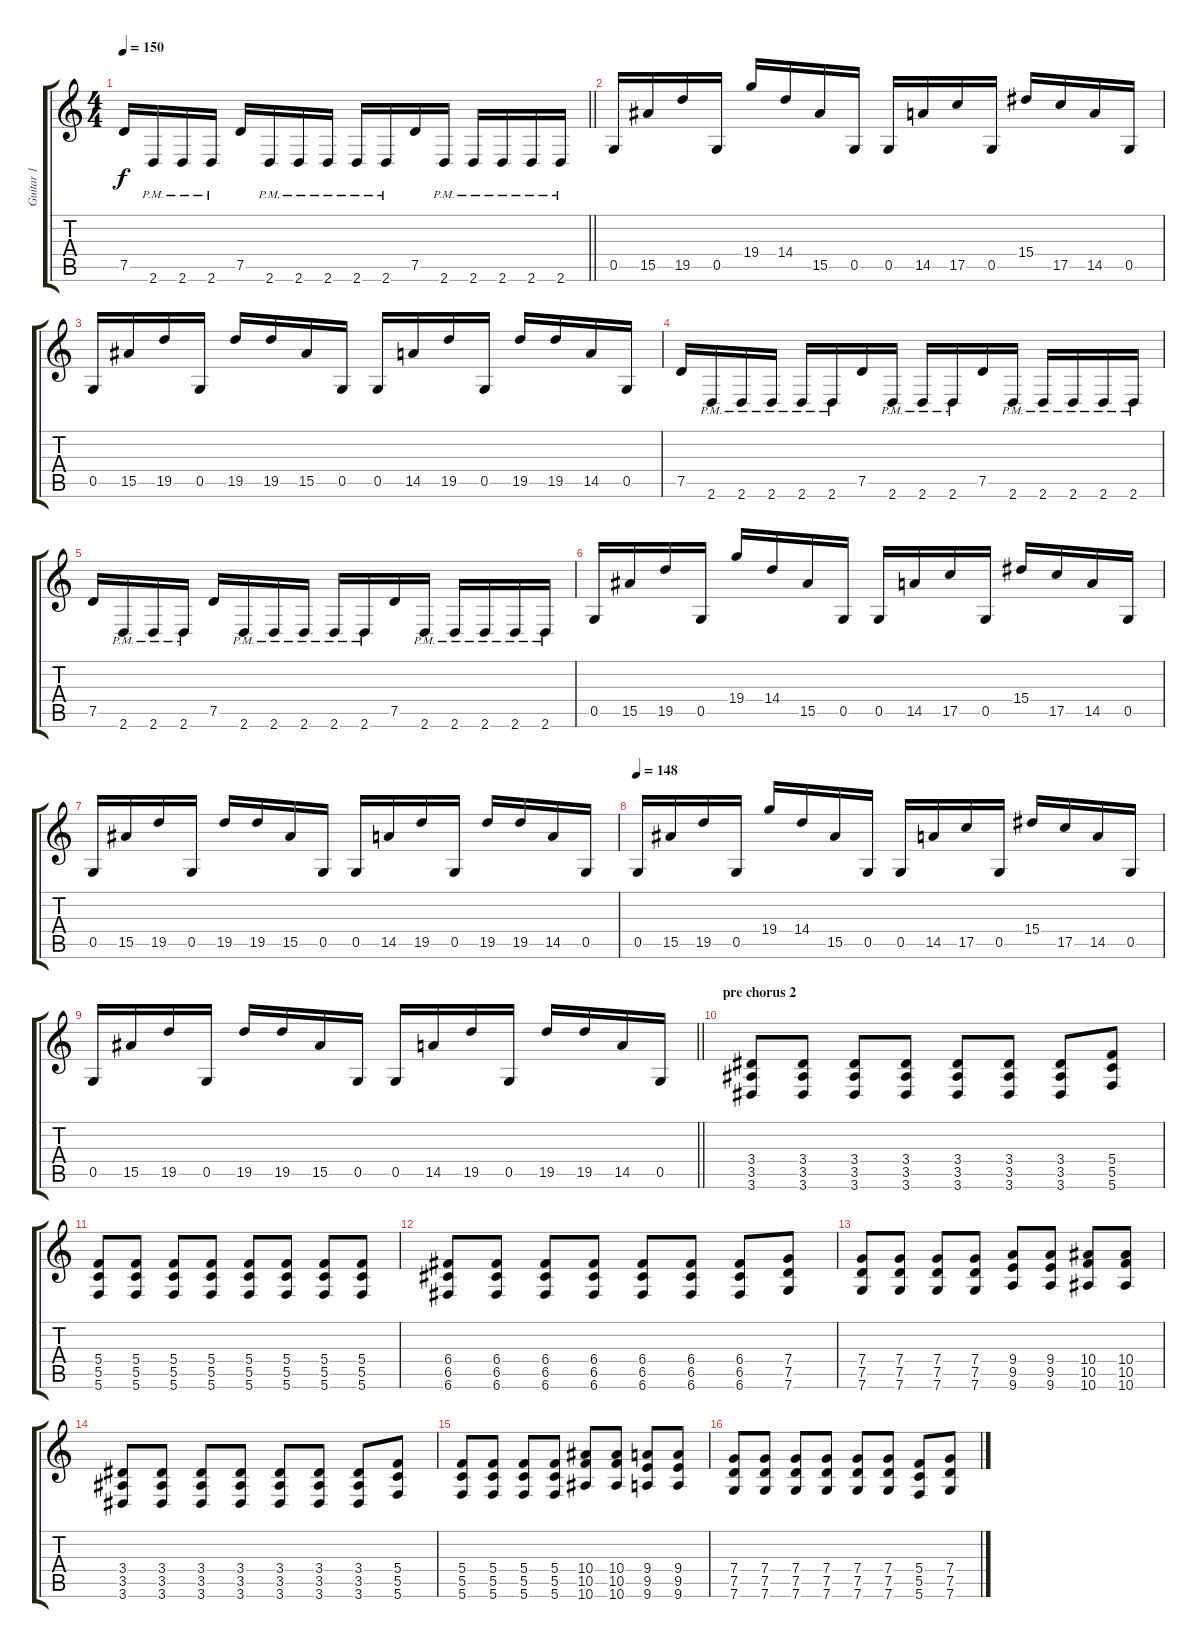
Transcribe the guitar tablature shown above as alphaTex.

\track ("Guitar 1" "Guitar 1") {instrument distortionguitar}
\staff {score tabs}
\tuning (D4 A3 F3 C3 G2 C2) {hide}
\ts (4 4)
\tempo 150
\clef g2
\barLineRight lightlight
\ks c
7.5.16{dy f} 2.6{pm}.16 2.6{pm}.16 2.6{pm}.16 7.5.16 2.6{pm}.16 2.6{pm}.16 2.6{pm}.16 2.6{pm}.16 2.6{pm}.16 7.5.16 2.6{pm}.16 2.6{pm}.16 2.6{pm}.16 2.6{pm}.16 2.6{pm}.16 |
0.5.16 15.5.16 19.5.16 0.5.16 19.4.16 14.4.16 15.5.16 0.5.16 0.5.16 14.5.16 17.5.16 0.5.16 15.4.16 17.5.16 14.5.16 0.5.16 |
0.5.16 15.5.16 19.5.16 0.5.16 19.5.16 19.5.16 15.5.16 0.5.16 0.5.16 14.5.16 19.5.16 0.5.16 19.5.16 19.5.16 14.5.16 0.5.16 |
7.5.16 2.6{pm}.16 2.6{pm}.16 2.6{pm}.16 2.6{pm}.16 2.6{pm}.16 7.5.16 2.6{pm}.16 2.6{pm}.16 2.6{pm}.16 7.5.16 2.6{pm}.16 2.6{pm}.16 2.6{pm}.16 2.6{pm}.16 2.6{pm}.16 |
7.5.16 2.6{pm}.16 2.6{pm}.16 2.6{pm}.16 7.5.16 2.6{pm}.16 2.6{pm}.16 2.6{pm}.16 2.6{pm}.16 2.6{pm}.16 7.5.16 2.6{pm}.16 2.6{pm}.16 2.6{pm}.16 2.6{pm}.16 2.6{pm}.16 |
0.5.16 15.5.16 19.5.16 0.5.16 19.4.16 14.4.16 15.5.16 0.5.16 0.5.16 14.5.16 17.5.16 0.5.16 15.4.16 17.5.16 14.5.16 0.5.16 |
0.5.16 15.5.16 19.5.16 0.5.16 19.5.16 19.5.16 15.5.16 0.5.16 0.5.16 14.5.16 19.5.16 0.5.16 19.5.16 19.5.16 14.5.16 0.5.16 |
\tempo 148
0.5.16 15.5.16 19.5.16 0.5.16 19.4.16 14.4.16 15.5.16 0.5.16 0.5.16 14.5.16 17.5.16 0.5.16 15.4.16 17.5.16 14.5.16 0.5.16 |
\barLineRight lightlight
0.5.16 15.5.16 19.5.16 0.5.16 19.5.16 19.5.16 15.5.16 0.5.16 0.5.16 14.5.16 19.5.16 0.5.16 19.5.16 19.5.16 14.5.16 0.5.16 |
\section ("" "pre chorus 2")
(3.4 3.5 3.6).8 (3.4 3.5 3.6).8 (3.4 3.5 3.6).8 (3.4 3.5 3.6).8 (3.4 3.5 3.6).8 (3.4 3.5 3.6).8 (3.4 3.5 3.6).8 (5.4 5.5 5.6).8 |
(5.4 5.5 5.6).8 (5.4 5.5 5.6).8 (5.4 5.5 5.6).8 (5.4 5.5 5.6).8 (5.4 5.5 5.6).8 (5.4 5.5 5.6).8 (5.4 5.5 5.6).8 (5.4 5.5 5.6).8 |
(6.4 6.5 6.6).8 (6.4 6.5 6.6).8 (6.4 6.5 6.6).8 (6.4 6.5 6.6).8 (6.4 6.5 6.6).8 (6.4 6.5 6.6).8 (6.4 6.5 6.6).8 (7.4 7.5 7.6).8 |
(7.4 7.5 7.6).8 (7.4 7.5 7.6).8 (7.4 7.5 7.6).8 (7.4 7.5 7.6).8 (9.4 9.5 9.6).8 (9.4 9.5 9.6).8 (10.4 10.5 10.6).8 (10.4 10.5 10.6).8 |
(3.4 3.5 3.6).8 (3.4 3.5 3.6).8 (3.4 3.5 3.6).8 (3.4 3.5 3.6).8 (3.4 3.5 3.6).8 (3.4 3.5 3.6).8 (3.4 3.5 3.6).8 (5.4 5.5 5.6).8 |
(5.4 5.5 5.6).8 (5.4 5.5 5.6).8 (5.4 5.5 5.6).8 (5.4 5.5 5.6).8 (10.4 10.5 10.6).8 (10.4 10.5 10.6).8 (9.4 9.5 9.6).8 (9.4 9.5 9.6).8 |
(7.4 7.5 7.6).8 (7.4 7.5 7.6).8 (7.4 7.5 7.6).8 (7.4 7.5 7.6).8 (7.4 7.5 7.6).8 (7.4 7.5 7.6).8 (5.4 5.5 5.6).8 (7.4 7.5 7.6).8
